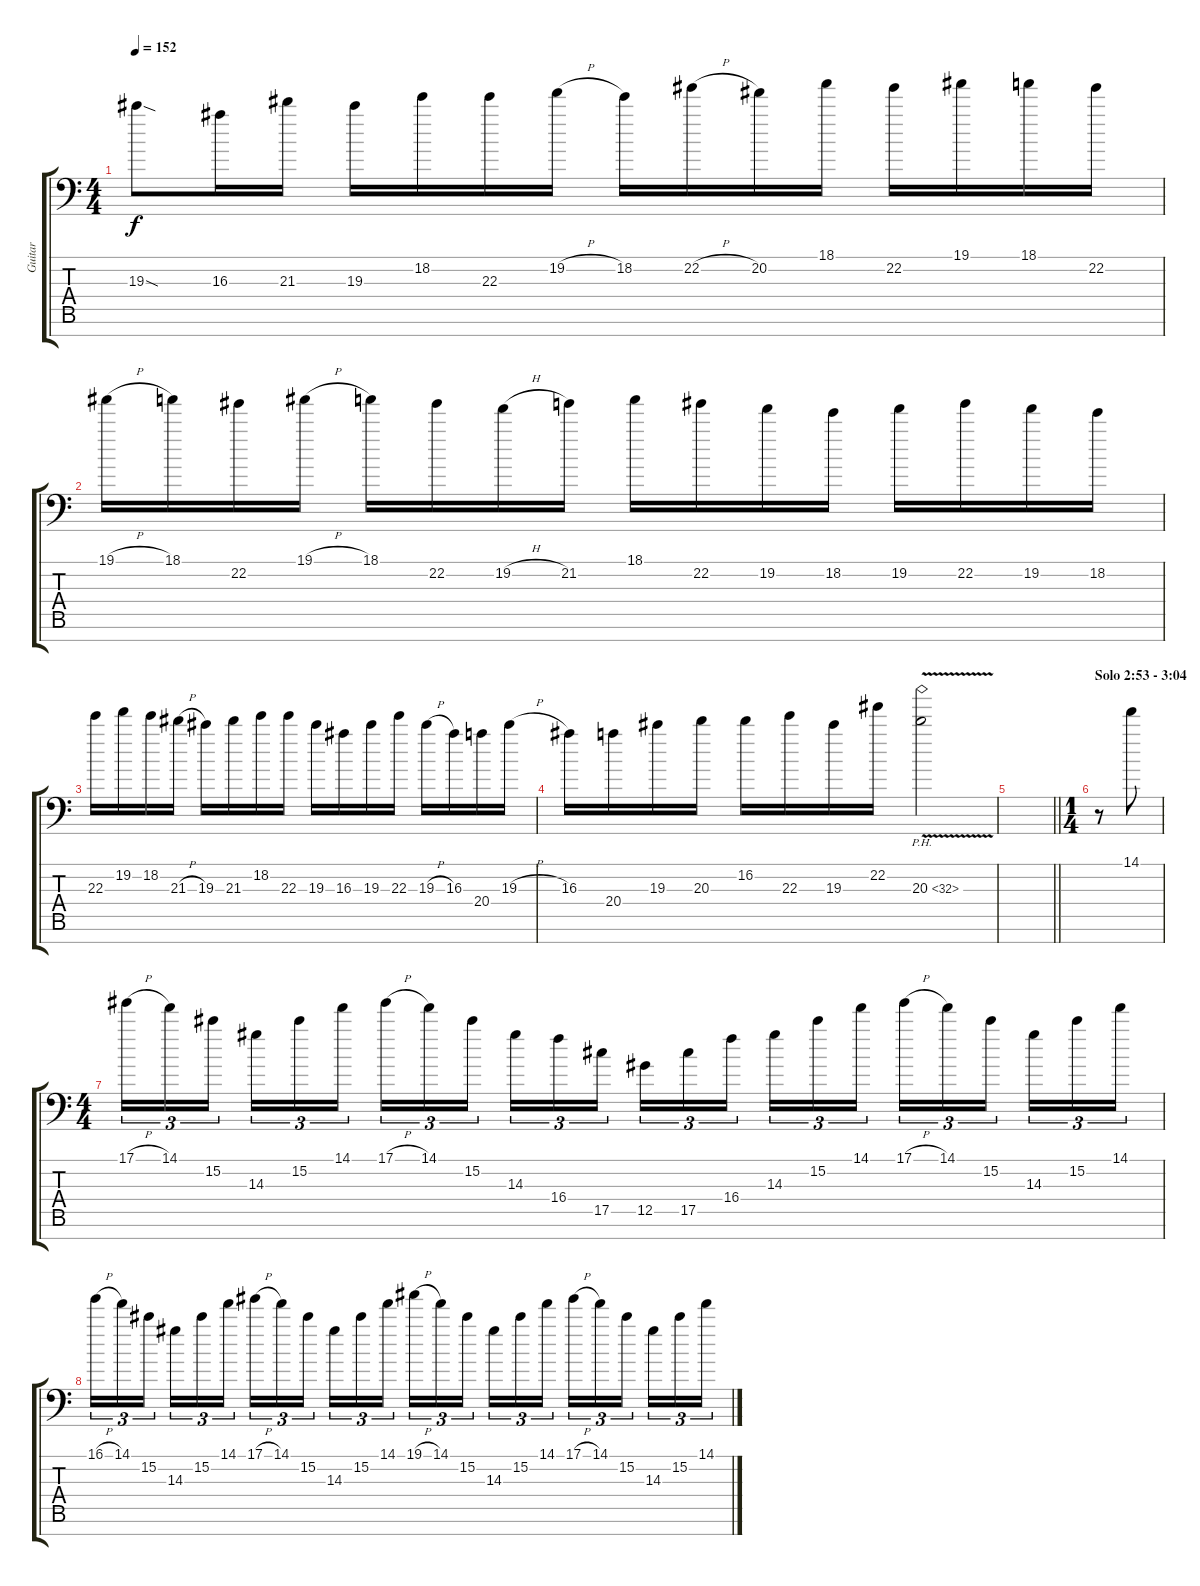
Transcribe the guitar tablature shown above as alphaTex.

\track ("Guitar" "Guitar") {instrument distortionguitar}
\staff {score tabs}
\tuning (Eb4 Bb3 Gb3 Db3 Ab2 Eb2 Bb1) {hide}
\ts (4 4)
\tempo 152
\clef f4
\ks c
19.3{sod t}.8{dy f} 16.3.16 21.3.16 19.3.16 18.2.16 22.3.16 19.2{h}.16 18.2.16 22.2{h}.16 20.2.16 18.1.16 22.2.16 19.1.16 18.1.16 22.2.16 |
19.1{h}.16 18.1.16 22.2.16 19.1{h}.16 18.1.16 22.2.16 19.2{h}.16 21.2.16 18.1.16 22.2.16 19.2.16 18.2.16 19.2.16 22.2.16 19.2.16 18.2.16 |
22.3.16 19.2.16 18.2.16 21.3{h}.16 19.3.16 21.3.16 18.2.16 22.3.16 19.3.16 16.3.16 19.3.16 22.3.16 19.3{h}.16 16.3.16 20.4.16 19.3{h}.16 |
16.3.16 20.4.16 19.3.16 20.3.16 16.2.16 22.3.16 19.3.16 22.2.16 20.3{ph 12 v}.2 |
\barLineRight lightlight
|
\ts (1 4)
\section ("" "Solo 2:53 - 3:04")
r.8 14.1.8 |
\ts (4 4)
17.1{h}.16{tu (3 2)} 14.1.16{tu (3 2)} 15.2.16{tu (3 2)} 14.3.16{tu (3 2)} 15.2.16{tu (3 2)} 14.1.16{tu (3 2)} 17.1{h}.16{tu (3 2)} 14.1.16{tu (3 2)} 15.2.16{tu (3 2)} 14.3.16{tu (3 2)} 16.4.16{tu (3 2)} 17.5.16{tu (3 2)} 12.5.16{tu (3 2)} 17.5.16{tu (3 2)} 16.4.16{tu (3 2)} 14.3.16{tu (3 2)} 15.2.16{tu (3 2)} 14.1.16{tu (3 2)} 17.1{h}.16{tu (3 2)} 14.1.16{tu (3 2)} 15.2.16{tu (3 2)} 14.3.16{tu (3 2)} 15.2.16{tu (3 2)} 14.1.16{tu (3 2)} |
16.1{h}.16{tu (3 2)} 14.1.16{tu (3 2)} 15.2.16{tu (3 2)} 14.3.16{tu (3 2)} 15.2.16{tu (3 2)} 14.1.16{tu (3 2)} 17.1{h}.16{tu (3 2)} 14.1.16{tu (3 2)} 15.2.16{tu (3 2)} 14.3.16{tu (3 2)} 15.2.16{tu (3 2)} 14.1.16{tu (3 2)} 19.1{h}.16{tu (3 2)} 14.1.16{tu (3 2)} 15.2.16{tu (3 2)} 14.3.16{tu (3 2)} 15.2.16{tu (3 2)} 14.1.16{tu (3 2)} 17.1{h}.16{tu (3 2)} 14.1.16{tu (3 2)} 15.2.16{tu (3 2)} 14.3.16{tu (3 2)} 15.2.16{tu (3 2)} 14.1.16{tu (3 2)}
